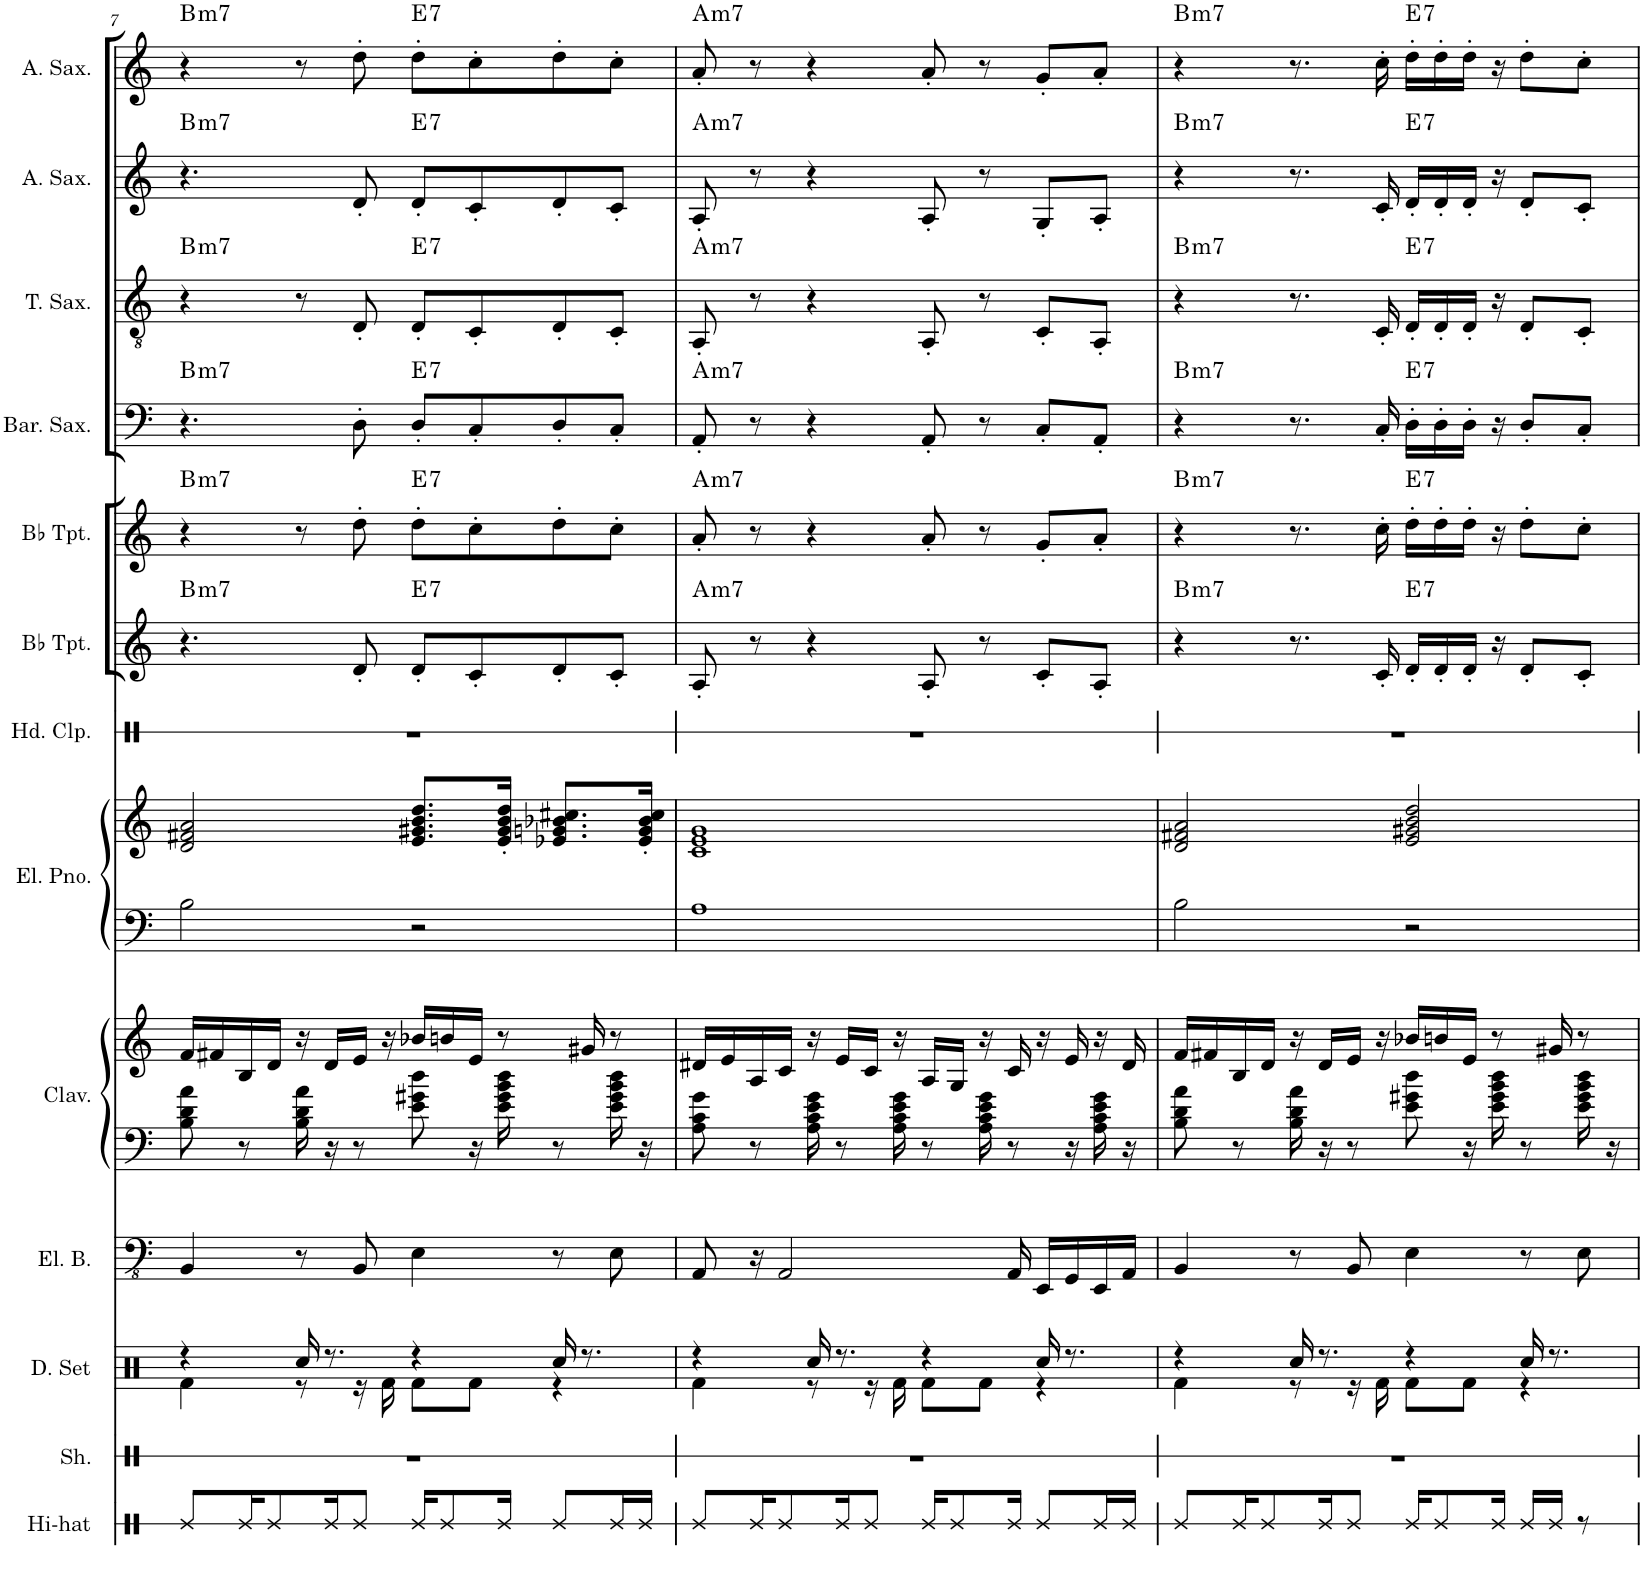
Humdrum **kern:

**kern	**kern	**kern	**kern	**kern	**kern	**kern	**kern	**kern	**kern	**kern	**harte	**kern	**harte	**kern	**harte	**kern	**kern	**harte
*part13	*part12	*part11	*part10	*part9	*part9	*part8	*part8	*part7	*part6	*part5	*part5	*part4	*part4	*part3	*part3	*part2	*part1	*part1
*staff15	*staff14	*staff13	*staff12	*staff11	*staff10	*staff9	*staff8	*staff7	*staff6	*staff5	*	*staff4	*	*staff3	*	*staff2	*staff1	*
*I"Hi-hat	*I"Shaker	*I"Drumset	*I"Electric Bass	*I"Clavinet	*	*I"Electric Piano	*	*I"Hand Clap	*I"Bb Trumpet	*I"Bb Trumpet	*	*I"Baritone Saxophone	*	*I"Tenor Saxophone	*	*I"Alto Saxophone	*I"Alto Saxophone	*
*I'Hi-hat	*I'Sh.	*I'D. Set	*I'El. B.	*I'Clav.	*	*I'El. Pno.	*	*I'Hd. Clp.	*I'Bb Tpt.	*I'Bb Tpt.	*	*I'Bar. Sax.	*	*I'T. Sax.	*	*I'A. Sax.	*I'A. Sax.	*
!!LO:PB:g=z
*clefX	*clefX	*clefX	*clefFv4	*clefF4	*clefG2	*clefF4	*clefG2	*clefX	*clefG2	*clefG2	*	*clefF4	*	*clefGv2	*	*clefG2	*clefG2	*
*	*	*	*	*	*	*	*	*	*ITrd1c2	*ITrd1c2	*	*ITrd12c21	*	*ITrd8c14	*	*ITrd5c9	*ITrd5c9	*
*k[]	*k[]	*k[]	*k[]	*k[]	*k[]	*k[]	*k[]	*k[]	*k[]	*k[]	*	*k[]	*	*k[]	*	*k[]	*k[]	*
*M4/4	*M4/4	*M4/4	*M4/4	*M4/4	*M4/4	*M4/4	*M4/4	*M4/4	*M4/4	*M4/4	*	*M4/4	*	*M4/4	*	*M4/4	*M4/4	*
=7	=7	=7	=7	=7	=7	=7	=7	=7	=7	=7	=7	=7	=7	=7	=7	=7	=7	=7
*	*	*^	*	*	*	*	*	*	*	*	*	*	*	*	*	*	*	*
!	!	!	!	!	!	!	!	!	!	!	!	!LO:H:kt=m7	!	!LO:H:kt=m7	!	!LO:H:kt=m7	!	!	!LO:H:kt=m7
8Re/L	1r	4r	4Rf\	4BBB/	8B\ 8d\ 8a\	16f/LL	2B\	2d/ 2f#X/ 2a/	1r	4.r	4r	B:min7	4.r	B:min7	4r	B:min7	4.r	4r	B:min7
.	.	.	.	.	.	16f#X/	.	.	.	.	.	.	.	.	.	.	.	.	.
16Re/K	.	.	.	.	8r	16B/	.	.	.	.	.	.	.	.	.	.	.	.	.
8Re/	.	.	.	.	.	16d/JJ	.	.	.	.	.	.	.	.	.	.	.	.	.
.	.	16Rcc/	8r	8r	16B\ 16d\ 16a\	16r	.	.	.	.	8r	.	.	.	8r	.	.	8r	.
16Re/K	.	8.r	.	.	16r	16d/LL	.	.	.	.	.	.	.	.	.	.	.	.	.
8Re/J	.	.	16r	8BBB/	8r	16e/JJ	.	.	.	8d'/	8dd'\	.	8D'\	.	8D'/	.	8d'/	8dd'\	.
.	.	.	16Rf\	.	.	16r	.	.	.	.	.	.	.	.	.	.	.	.	.
!	!	!	!	!	!	!	!	!	!	!	!	!LO:H:kt=7	!	!LO:H:kt=7	!	!LO:H:kt=7	!	!	!LO:H:kt=7
16Re/KL	.	4r	8Rf\L	4EE\	8e\ 8g#X\ 8dd\	16b-X/LL	2r	8.e/ 8.g#X/ 8.b/ 8.dd/L	.	8d'/L	8dd'\L	E:7	8D'/L	E:7	8D'/L	E:7	8d'/L	8dd'\L	E:7
8Re/	.	.	.	.	.	16bn/	.	.	.	.	.	.	.	.	.	.	.	.	.
.	.	.	8Rf\J	.	16r	16e/JJ	.	.	.	8c'/	8cc'\	.	8C'/	.	8C'/	.	8c'/	8cc'\	.
16Re/Jk	.	.	.	.	16e\ 16g#\ 16b\ 16dd\	8r	.	16e/' 16g#/' 16b/' 16dd/'Jk	.	.	.	.	.	.	.	.	.	.	.
8Re/L	.	16Rcc/	4r	8r	8r	.	.	8.e-X/ 8.gn/ 8.b-X/ 8.cc#X/L	.	8d'/	8dd'\	.	8D'/	.	8D'/	.	8d'/	8dd'\	.
.	.	8.r	.	.	.	16g#X/	.	.	.	.	.	.	.	.	.	.	.	.	.
16Re/L	.	.	.	8EE\	16e\ 16g#\ 16b\ 16dd\	8r	.	.	.	8c'/J	8cc'\J	.	8C'/J	.	8C'/J	.	8c'/J	8cc'\J	.
16Re/JJ	.	.	.	.	16r	.	.	16e-/' 16g/' 16b-/' 16cc#/'Jk	.	.	.	.	.	.	.	.	.	.	.
=8	=8	=8	=8	=8	=8	=8	=8	=8	=8	=8	=8	=8	=8	=8	=8	=8	=8	=8	=8
!	!	!	!	!	!	!	!	!	!	!	!	!LO:H:kt=m7	!	!LO:H:kt=m7	!	!LO:H:kt=m7	!	!	!LO:H:kt=m7
8Re/L	1r	4r	4Rf\	8AAA/	8A\ 8c\ 8g\	16d#X/LL	1A	1c 1e 1g	1r	8A'/	8a'/	A:min7	8AA'/	A:min7	8AA'/	A:min7	8A'/	8a'/	A:min7
.	.	.	.	.	.	16e/	.	.	.	.	.	.	.	.	.	.	.	.	.
16Re/K	.	.	.	16r	8r	16A/	.	.	.	8r	8r	.	8r	.	8r	.	8r	8r	.
8Re/	.	.	.	2AAA/	.	16c/JJ	.	.	.	.	.	.	.	.	.	.	.	.	.
.	.	16Rcc/	8r	.	16A\ 16c\ 16e\ 16g\	16r	.	.	.	4r	4r	.	4r	.	4r	.	4r	4r	.
16Re/K	.	8.r	.	.	8r	16e/LL	.	.	.	.	.	.	.	.	.	.	.	.	.
8Re/J	.	.	16r	.	.	16c/JJ	.	.	.	.	.	.	.	.	.	.	.	.	.
.	.	.	16Rf\	.	16A\ 16c\ 16e\ 16g\	16r	.	.	.	.	.	.	.	.	.	.	.	.	.
16Re/KL	.	4r	8Rf\L	.	8r	16A/LL	.	.	.	8A'/	8a'/	.	8AA'/	.	8AA'/	.	8A'/	8a'/	.
8Re/	.	.	.	.	.	16G/JJ	.	.	.	.	.	.	.	.	.	.	.	.	.
.	.	.	8Rf\J	.	16A\ 16c\ 16e\ 16g\	16r	.	.	.	8r	8r	.	8r	.	8r	.	8r	8r	.
16Re/Jk	.	.	.	16AAA/	8r	16c/	.	.	.	.	.	.	.	.	.	.	.	.	.
8Re/L	.	16Rcc/	4r	16EEE/LL	.	16r	.	.	.	8c'/L	8g'/L	.	8C'/L	.	8C'/L	.	8G'/L	8g'/L	.
.	.	8.r	.	16GGG/	16r	16e/	.	.	.	.	.	.	.	.	.	.	.	.	.
16Re/L	.	.	.	16EEE/	16A\ 16c\ 16e\ 16g\	16r	.	.	.	8A'/J	8a'/J	.	8AA'/J	.	8AA'/J	.	8A'/J	8a'/J	.
16Re/JJ	.	.	.	16AAA/JJ	16r	16d#/	.	.	.	.	.	.	.	.	.	.	.	.	.
=9	=9	=9	=9	=9	=9	=9	=9	=9	=9	=9	=9	=9	=9	=9	=9	=9	=9	=9	=9
!	!	!	!	!	!	!	!	!	!	!	!	!LO:H:kt=m7	!	!LO:H:kt=m7	!	!LO:H:kt=m7	!	!	!LO:H:kt=m7
8Re/L	1r	4r	4Rf\	4BBB/	8B\ 8d\ 8a\	16f/LL	2B\	2d/ 2f#X/ 2a/	1r	4r	4r	B:min7	4r	B:min7	4r	B:min7	4r	4r	B:min7
.	.	.	.	.	.	16f#X/	.	.	.	.	.	.	.	.	.	.	.	.	.
16Re/K	.	.	.	.	8r	16B/	.	.	.	.	.	.	.	.	.	.	.	.	.
8Re/	.	.	.	.	.	16d/JJ	.	.	.	.	.	.	.	.	.	.	.	.	.
.	.	16Rcc/	8r	8r	16B\ 16d\ 16a\	16r	.	.	.	8.r	8.r	.	8.r	.	8.r	.	8.r	8.r	.
16Re/K	.	8.r	.	.	16r	16d/LL	.	.	.	.	.	.	.	.	.	.	.	.	.
8Re/J	.	.	16r	8BBB/	8r	16e/JJ	.	.	.	.	.	.	.	.	.	.	.	.	.
.	.	.	16Rf\	.	.	16r	.	.	.	16c'/	16cc'\	.	16C'/	.	16C'/	.	16c'/	16cc'\	.
!	!	!	!	!	!	!	!	!	!	!	!	!LO:H:kt=7	!	!LO:H:kt=7	!	!LO:H:kt=7	!	!	!LO:H:kt=7
16Re/KL	.	4r	8Rf\L	4EE\	8e\ 8g#X\ 8dd\	16b-X/LL	2r	2e/ 2g#X/ 2b/ 2dd/	.	16d'/LL	16dd'\LL	E:7	16D'\LL	E:7	16D'/LL	E:7	16d'/LL	16dd'\LL	E:7
8Re/	.	.	.	.	.	16bn/	.	.	.	16d'/	16dd'\	.	16D'\	.	16D'/	.	16d'/	16dd'\	.
.	.	.	8Rf\J	.	16r	16e/JJ	.	.	.	16d'/JJ	16dd'\JJ	.	16D'\JJ	.	16D'/JJ	.	16d'/JJ	16dd'\JJ	.
16Re/Jk	.	.	.	.	16e\ 16g#\ 16b\ 16dd\	8r	.	.	.	16r	16r	.	16r	.	16r	.	16r	16r	.
16Re/LL	.	16Rcc/	4r	8r	8r	.	.	.	.	8d'/L	8dd'\L	.	8D'/L	.	8D'/L	.	8d'/L	8dd'\L	.
16Re/JJ	.	8.r	.	.	.	16g#X/	.	.	.	.	.	.	.	.	.	.	.	.	.
8r	.	.	.	8EE\	16e\ 16g#\ 16b\ 16dd\	8r	.	.	.	8c'/J	8cc'\J	.	8C'/J	.	8C'/J	.	8c'/J	8cc'\J	.
.	.	.	.	.	16r	.	.	.	.	.	.	.	.	.	.	.	.	.	.
*	*	*v	*v	*	*	*	*	*	*	*	*	*	*	*	*	*	*	*	*
=	=	=	=	=	=	=	=	=	=	=	=	=	=	=	=	=	=	=
*-	*-	*-	*-	*-	*-	*-	*-	*-	*-	*-	*-	*-	*-	*-	*-	*-	*-	*-
